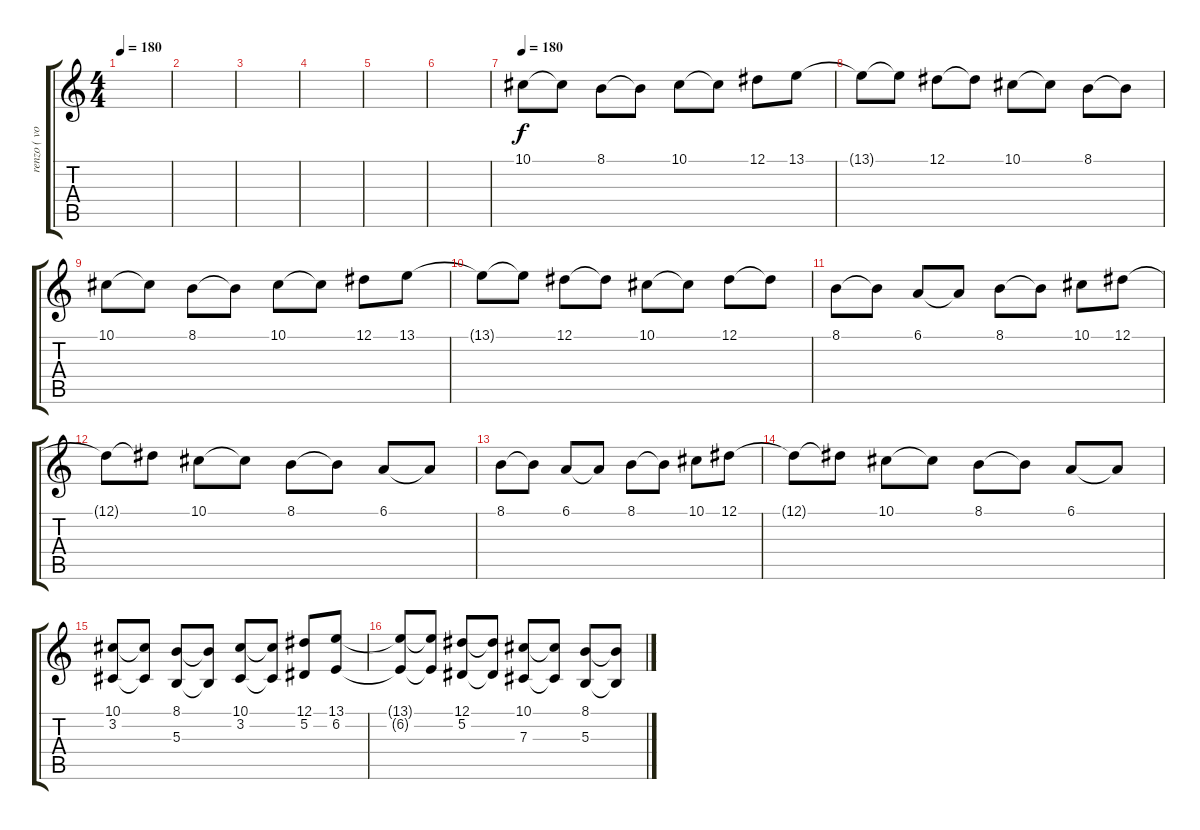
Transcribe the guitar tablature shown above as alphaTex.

\track ("renzo ( voz )" "renzo ( vo") {instrument frenchhorn}
\staff {score tabs}
\tuning (Eb4 Bb3 Gb3 Db3 Ab2 Eb2) {hide}
\ts (4 4)
\tempo 180
\clef g2
\ks c
|
|
|
|
|
|
\tempo 180
10.1.8 10.1{t}.8 8.1.8 8.1{t}.8 10.1.8 10.1{t}.8 12.1.8 13.1.8 |
13.1{t}.8 13.1{t}.8 12.1.8 12.1{t}.8 10.1.8 10.1{t}.8 8.1.8 8.1{t}.8 |
10.1.8 10.1{t}.8 8.1.8 8.1{t}.8 10.1.8 10.1{t}.8 12.1.8 13.1.8 |
13.1{t}.8 13.1{t}.8 12.1.8 12.1{t}.8 10.1.8 10.1{t}.8 12.1.8 12.1{t}.8 |
8.1.8 8.1{t}.8 6.1.8 6.1{t}.8 8.1.8 8.1{t}.8 10.1.8 12.1.8 |
12.1{t}.8 12.1{t}.8 10.1.8 10.1{t}.8 8.1.8 8.1{t}.8 6.1.8 6.1{t}.8 |
8.1.8 8.1{t}.8 6.1.8 6.1{t}.8 8.1.8 8.1{t}.8 10.1.8 12.1.8 |
12.1{t}.8 12.1{t}.8 10.1.8 10.1{t}.8 8.1.8 8.1{t}.8 6.1.8 6.1{t}.8 |
(10.1 3.2).8 (10.1{t} 3.2{t}).8 (8.1 5.3).8 (8.1{t} 5.3{t}).8 (10.1 3.2).8 (10.1{t} 3.2{t}).8 (12.1 5.2).8 (13.1 6.2).8 |
(13.1{t} 6.2{t}).8 (13.1{t} 6.2{t}).8 (12.1 5.2).8 (12.1{t} 5.2{t}).8 (10.1 7.3).8 (10.1{t} 7.3{t}).8 (8.1 5.3).8 (8.1{t} 5.3{t}).8
